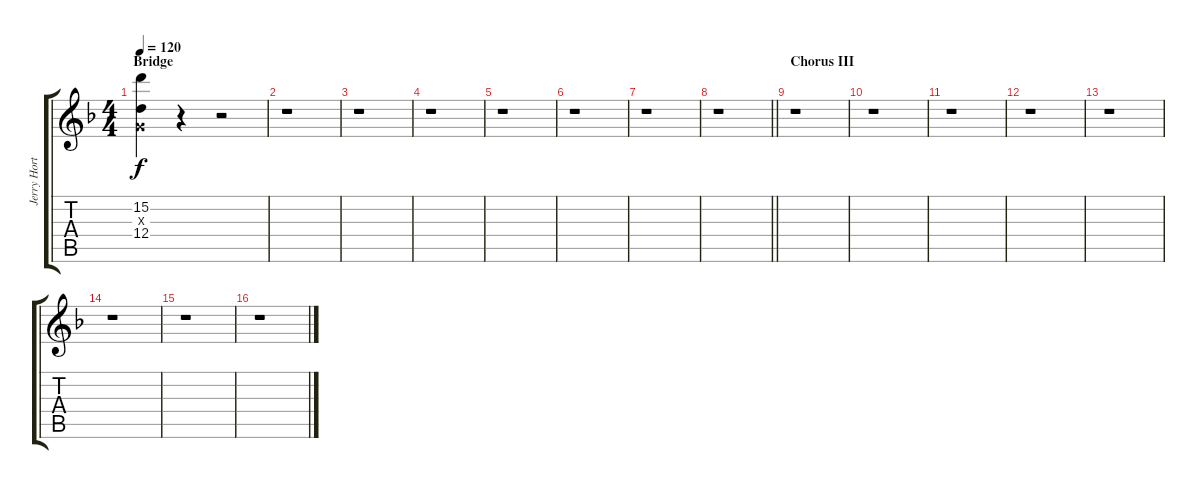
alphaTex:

\track ("Jerry Horton (Lead Track)" "Jerry Hort") {instrument distortionguitar}
\staff {score tabs}
\tuning (E4 B3 G3 D3 A2 D2) {hide}
\ts (4 4)
\section ("" "Bridge")
\tempo 120
\clef g2
\ks dminor
(15.2 0.3{x} 12.4).4{dy f} r.4 r.2 |
r.1 |
r.1 |
r.1 |
r.1 |
r.1 |
r.1 |
\barLineRight lightlight
r.1 |
\section ("" "Chorus III")
r.1 |
r.1 |
r.1 |
r.1 |
r.1 |
r.1 |
r.1 |
r.1
